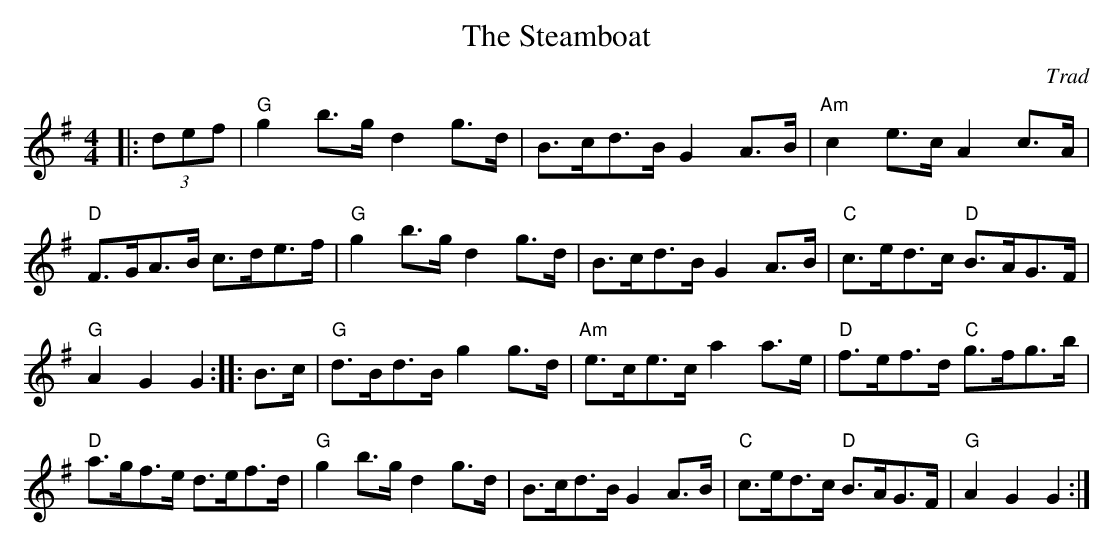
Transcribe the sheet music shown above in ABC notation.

X:1
T:Steamboat, The
C:Trad
M:4/4
E:8
L:1/16
K:G
|:(3d2e2f2|"G"g4 b3g d4 g3d| B3cd3B G4 A3B|"Am"c4 e3c A4 c3A|"D"F3GA3B c3de3f|\
"G"g4 b3g d4 g3d|B3cd3B G4 A3B|"C"c3ed3c "D"B3AG3F|"G"A4 G4 G4::\
B3c|"G"d3Bd3B g4 g3d|"Am"e3ce3c a4 a3e|"D"f3ef3d "C"g3fg3b|"D"a3gf3e d3ef3d|\
"G"g4 b3g d4 g3d|B3cd3B G4 A3B|"C"c3ed3c "D"B3AG3F|"G"A4 G4 G4:|**
